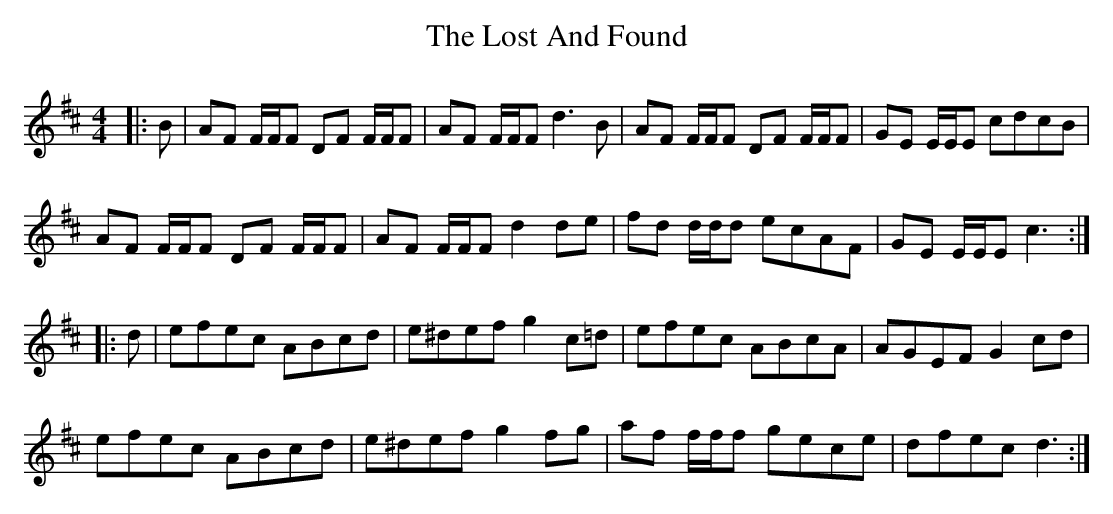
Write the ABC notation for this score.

X:1
T: The Lost And Found
M: 4/4
L: 1/8
K: Dmaj
|: B | AF F/F/F DF F/F/F | AF F/F/F d3 B | AF F/F/F DF F/F/F | GE E/E/E cdcB |
AF F/F/F DF F/F/F | AF F/F/F d2 de | fd d/d/d ecAF | GE E/E/E c3 :|
|:d | efec ABcd | e^def g2 c=d | efec ABcA | AGEF G2 cd |
efec ABcd | e^def g2 fg | af f/f/f gece | dfec d3 :|
